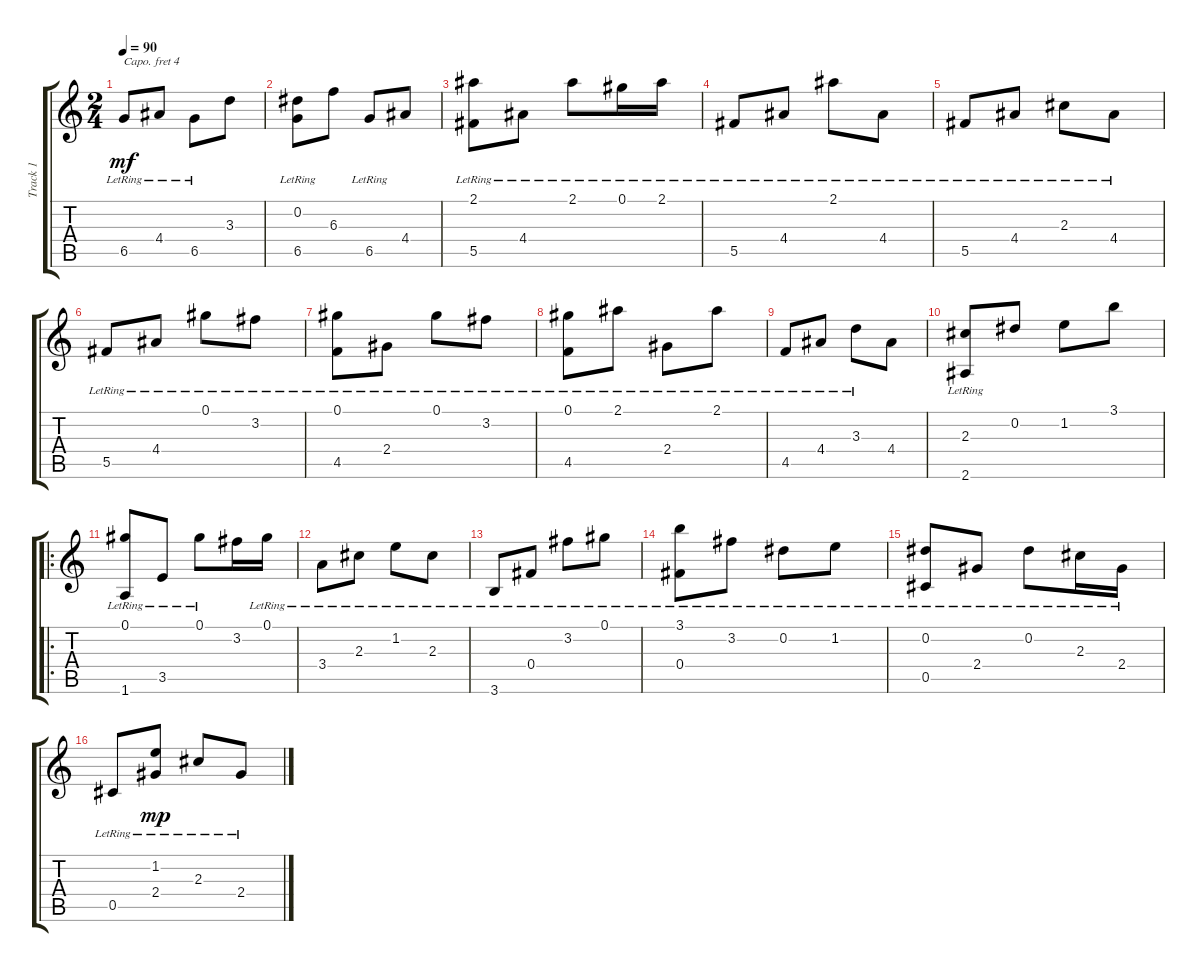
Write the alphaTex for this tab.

\track ("Track 1" "Track 1") {instrument acousticguitarsteel}
\staff {score tabs}
\capo 4
\tuning (E4 B3 G3 D3 A2 E2) {hide}
\ts (2 4)
\tempo 90
\clef g2
\ks c
6.5{lr}.8{dy mf} 4.4{lr}.8 6.5{lr}.8 3.3.8 |
(0.2{lr} 6.5{lr}).8 6.3.8 6.5{lr}.8 4.4.8 |
(2.1{lr} 5.5{lr}).8 4.4{lr}.8 2.1{lr}.8 0.1{lr}.16 2.1{lr}.16 |
5.5{lr}.8 4.4{lr}.8 2.1{lr}.8 4.4{lr}.8 |
5.5{lr}.8 4.4{lr}.8 2.3{lr}.8 4.4{lr}.8 |
5.5{lr}.8 4.4{lr}.8 0.1{lr}.8 3.2{lr}.8 |
(0.1{lr} 4.5{lr}).8 2.4{lr}.8 0.1{lr}.8 3.2{lr}.8 |
(0.1{lr} 4.5{lr}).8 2.1{lr}.8 2.4{lr}.8 2.1{lr}.8 |
4.5{lr}.8 4.4{lr}.8 3.3{lr}.8 4.4.8 |
(2.3 2.6{lr}).8 0.2.8 1.2.8 3.1.8 |
\ro
(0.1{lr} 1.6{lr}).8 3.5{lr}.8 0.1{lr}.8 3.2.16 0.1{lr}.16 |
3.4{lr}.8 2.3{lr}.8 1.2{lr}.8 2.3{lr}.8 |
3.6{lr}.8 0.4{lr}.8 3.2{lr}.8 0.1{lr}.8 |
(3.1 0.4{lr}).8 3.2{lr}.8 0.2{lr}.8 1.2{lr}.8 |
(0.2{lr} 0.5{lr}).8 2.4{lr}.8 0.2{lr}.8 2.3{lr}.16 2.4{lr}.16 |
0.5{lr}.8 (1.2{lr} 2.4{lr}).8{dy mp} 2.3{lr}.8 2.4{lr}.8
